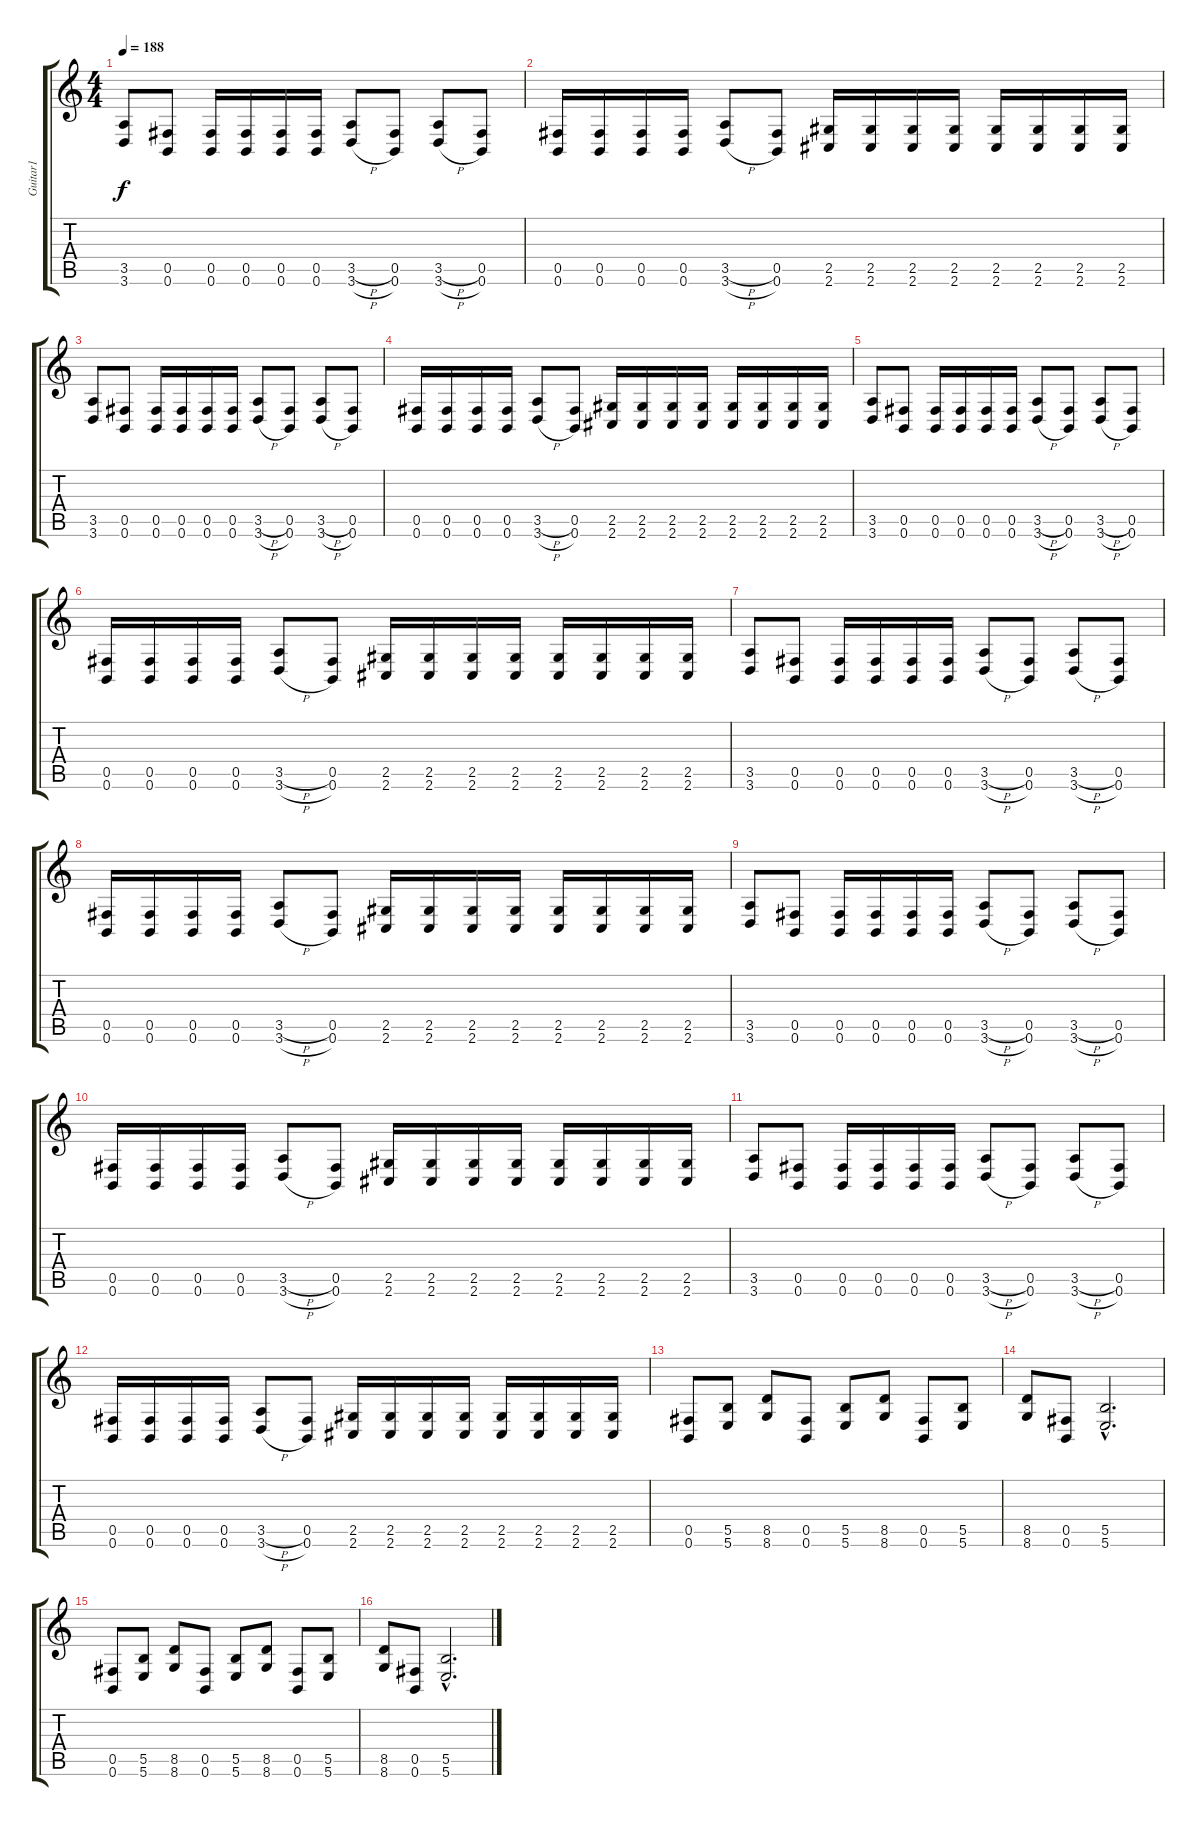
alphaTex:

\track ("Guitar1" "Guitar1") {instrument overdrivenguitar}
\staff {score tabs}
\tuning (Db4 Ab3 E3 B2 Gb2 B1) {hide}
\ts (4 4)
\tempo 188
\clef g2
\ks c
(3.5 3.6).8{dy f} (0.5 0.6).8 (0.5 0.6).16 (0.5 0.6).16 (0.5 0.6).16 (0.5 0.6).16 (3.5{h} 3.6{h}).8 (0.5 0.6).8 (3.5{h} 3.6{h}).8 (0.5 0.6).8 |
(0.5 0.6).16 (0.5 0.6).16 (0.5 0.6).16 (0.5 0.6).16 (3.5{h} 3.6{h}).8 (0.5 0.6).8 (2.5 2.6).16 (2.5 2.6).16 (2.5 2.6).16 (2.5 2.6).16 (2.5 2.6).16 (2.5 2.6).16 (2.5 2.6).16 (2.5 2.6).16 |
(3.5 3.6).8 (0.5 0.6).8 (0.5 0.6).16 (0.5 0.6).16 (0.5 0.6).16 (0.5 0.6).16 (3.5{h} 3.6{h}).8 (0.5 0.6).8 (3.5{h} 3.6{h}).8 (0.5 0.6).8 |
(0.5 0.6).16 (0.5 0.6).16 (0.5 0.6).16 (0.5 0.6).16 (3.5{h} 3.6{h}).8 (0.5 0.6).8 (2.5 2.6).16 (2.5 2.6).16 (2.5 2.6).16 (2.5 2.6).16 (2.5 2.6).16 (2.5 2.6).16 (2.5 2.6).16 (2.5 2.6).16 |
(3.5 3.6).8 (0.5 0.6).8 (0.5 0.6).16 (0.5 0.6).16 (0.5 0.6).16 (0.5 0.6).16 (3.5{h} 3.6{h}).8 (0.5 0.6).8 (3.5{h} 3.6{h}).8 (0.5 0.6).8 |
(0.5 0.6).16 (0.5 0.6).16 (0.5 0.6).16 (0.5 0.6).16 (3.5{h} 3.6{h}).8 (0.5 0.6).8 (2.5 2.6).16 (2.5 2.6).16 (2.5 2.6).16 (2.5 2.6).16 (2.5 2.6).16 (2.5 2.6).16 (2.5 2.6).16 (2.5 2.6).16 |
(3.5 3.6).8 (0.5 0.6).8 (0.5 0.6).16 (0.5 0.6).16 (0.5 0.6).16 (0.5 0.6).16 (3.5{h} 3.6{h}).8 (0.5 0.6).8 (3.5{h} 3.6{h}).8 (0.5 0.6).8 |
(0.5 0.6).16 (0.5 0.6).16 (0.5 0.6).16 (0.5 0.6).16 (3.5{h} 3.6{h}).8 (0.5 0.6).8 (2.5 2.6).16 (2.5 2.6).16 (2.5 2.6).16 (2.5 2.6).16 (2.5 2.6).16 (2.5 2.6).16 (2.5 2.6).16 (2.5 2.6).16 |
(3.5 3.6).8 (0.5 0.6).8 (0.5 0.6).16 (0.5 0.6).16 (0.5 0.6).16 (0.5 0.6).16 (3.5{h} 3.6{h}).8 (0.5 0.6).8 (3.5{h} 3.6{h}).8 (0.5 0.6).8 |
(0.5 0.6).16 (0.5 0.6).16 (0.5 0.6).16 (0.5 0.6).16 (3.5{h} 3.6{h}).8 (0.5 0.6).8 (2.5 2.6).16 (2.5 2.6).16 (2.5 2.6).16 (2.5 2.6).16 (2.5 2.6).16 (2.5 2.6).16 (2.5 2.6).16 (2.5 2.6).16 |
(3.5 3.6).8 (0.5 0.6).8 (0.5 0.6).16 (0.5 0.6).16 (0.5 0.6).16 (0.5 0.6).16 (3.5{h} 3.6{h}).8 (0.5 0.6).8 (3.5{h} 3.6{h}).8 (0.5 0.6).8 |
(0.5 0.6).16 (0.5 0.6).16 (0.5 0.6).16 (0.5 0.6).16 (3.5{h} 3.6{h}).8 (0.5 0.6).8 (2.5 2.6).16 (2.5 2.6).16 (2.5 2.6).16 (2.5 2.6).16 (2.5 2.6).16 (2.5 2.6).16 (2.5 2.6).16 (2.5 2.6).16 |
(0.5 0.6).8 (5.5 5.6).8 (8.5 8.6).8 (0.5 0.6).8 (5.5 5.6).8 (8.5 8.6).8 (0.5 0.6).8 (5.5 5.6).8 |
(8.5 8.6).8 (0.5 0.6).8 (5.5{hac} 5.6{hac}).2{d} |
(0.5 0.6).8 (5.5 5.6).8 (8.5 8.6).8 (0.5 0.6).8 (5.5 5.6).8 (8.5 8.6).8 (0.5 0.6).8 (5.5 5.6).8 |
(8.5 8.6).8 (0.5 0.6).8 (5.5{hac} 5.6{hac}).2{d}
